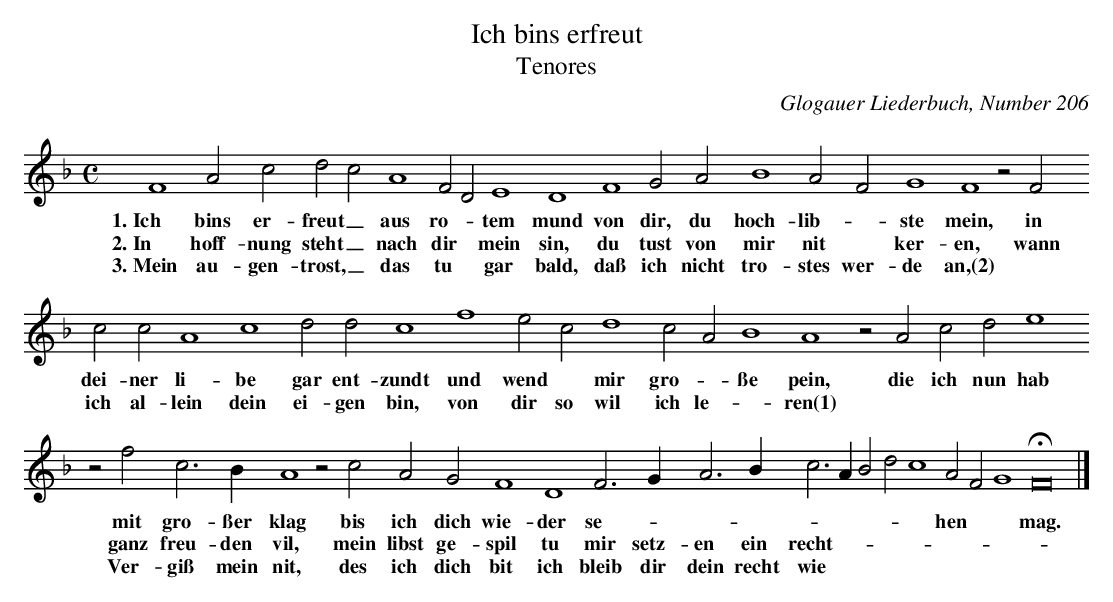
X:1
T:Ich bins erfreut
T: Tenores
C:Glogauer Liederbuch, Number 206
M:C
L:1/2
K:F -8va
F2 A c d c A2 F D E2 D2 F2 G A B2 A F G2 F2 z F
w:1.~Ich bins er- freut _ aus ro- * tem mund von dir, du hoch- lib- * ste mein, in
w:2.~In hoff- nung steht _ nach dir * mein sin, du tust von mir nit * ker- en, wann
w:3.~Mein au- gen- trost, _ das tu * gar bald, daß ich nicht tro- stes wer- de an,(2)
c c A2 c2 d d c2 f2 e c d2 c A B2 A2 z A c d e2
w:dei- ner li- be gar ent- zundt und wend * mir gro- * ße pein, die ich nun hab
w:ich al- lein dein ei- gen bin, von dir so wil ich le- *  ren(1)
w:ge- dank die sind so man- nig- falt, die ich nach dein- er li- be hab.
z f c > B A2 z c A G F2 D2 F > G A > B c > A B d c2 A F G2 HF4 |]
w:mit gro- ßer klag bis ich dich wie- der se- * * * * * * * * hen * * mag.
w: ganz freu- den vil, mein libst ge- spil tu mir setz- en ein recht- * * * * * * * *  es * * zil.
w:Ver- giß mein nit, des ich dich bit ich bleib dir dein recht wie * * * * * * * * du * * wilt.
